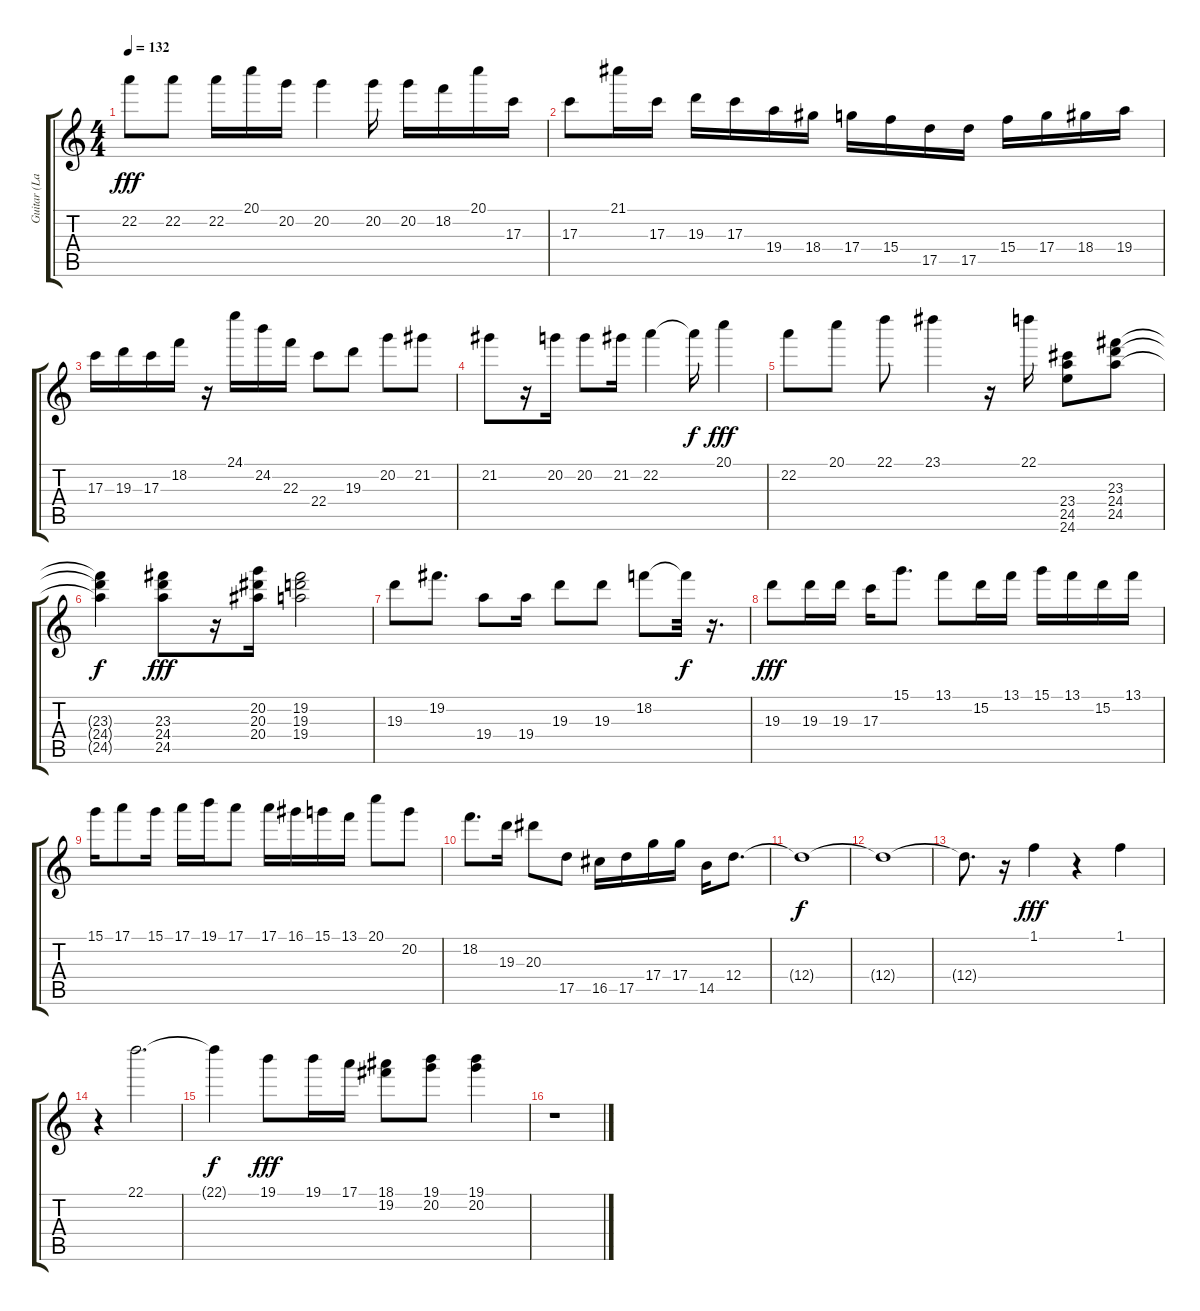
\track ("Guitar (Larry LaLonde)" "Guitar (La") {instrument overdrivenguitar}
\staff {score tabs}
\tuning (E4 B3 G3 D3 A2 E2) {hide}
\ts (4 4)
\tempo 132
\clef g2
\ks c
22.2.8{dy fff} 22.2.8 22.2.16 20.1.16 20.2.16 20.2.4 20.2.16 20.2.16 18.2.16 20.1.16 17.3.16 |
17.3.8 21.1.16 17.3.16 19.3.16 17.3.16 19.4.16 18.4.16 17.4.16 15.4.16 17.5.16 17.5.16 15.4.16 17.4.16 18.4.16 19.4.16 |
17.3.16 19.3.16 17.3.16 18.2.16 r.16 24.1.16 24.2.16 22.3.16 22.4.8 19.3.8 20.2.8 21.2.8 |
21.2.8 r.16 20.2.16 20.2.8 21.2.16 22.2.4 22.2{t}.16{dy f} 20.1.4{dy fff} |
22.2.8 20.1.8 22.1.8 23.1.4 r.16 22.1.16 (23.4 24.5 24.6).8 (23.3 24.4 24.5).8 |
(23.3{t} 24.4{t} 24.5{t}).4{dy f} (23.3 24.4 24.5).8{dy fff} r.16 (20.2 20.3 20.4).16 (19.2 19.3 19.4).2 |
19.3.8 19.2.8{d} 19.4.8 19.4.16 19.3.8 19.3.8 18.2.8 18.2{t}.32{dy f} r.16{d} |
19.3.8{dy fff} 19.3.16 19.3.16 17.3.16 15.1.8{d} 13.1.8 15.2.16 13.1.16 15.1.16 13.1.16 15.2.16 13.1.16 |
15.1.16 17.1.8 15.1.16 17.1.16 19.1.16 17.1.8 17.1.16 16.1.16 15.1.16 13.1.16 20.1.8 20.2.8 |
18.2.8{d} 19.3.16 20.3.8 17.5.8 16.5.16 17.5.16 17.4.16 17.4.16 14.5.16 12.4.8{d} |
12.4{t}.1{dy f} |
12.4{t}.1 |
12.4{t}.8{d} r.16 1.1.4{dy fff} r.4 1.1.4 |
r.4 22.1.2{d} |
22.1{t}.4{dy f} 19.1.8{dy fff} 19.1.16 17.1.16 (18.1 19.2).8 (19.1 20.2).8 (19.1 20.2).4 |
r.1
